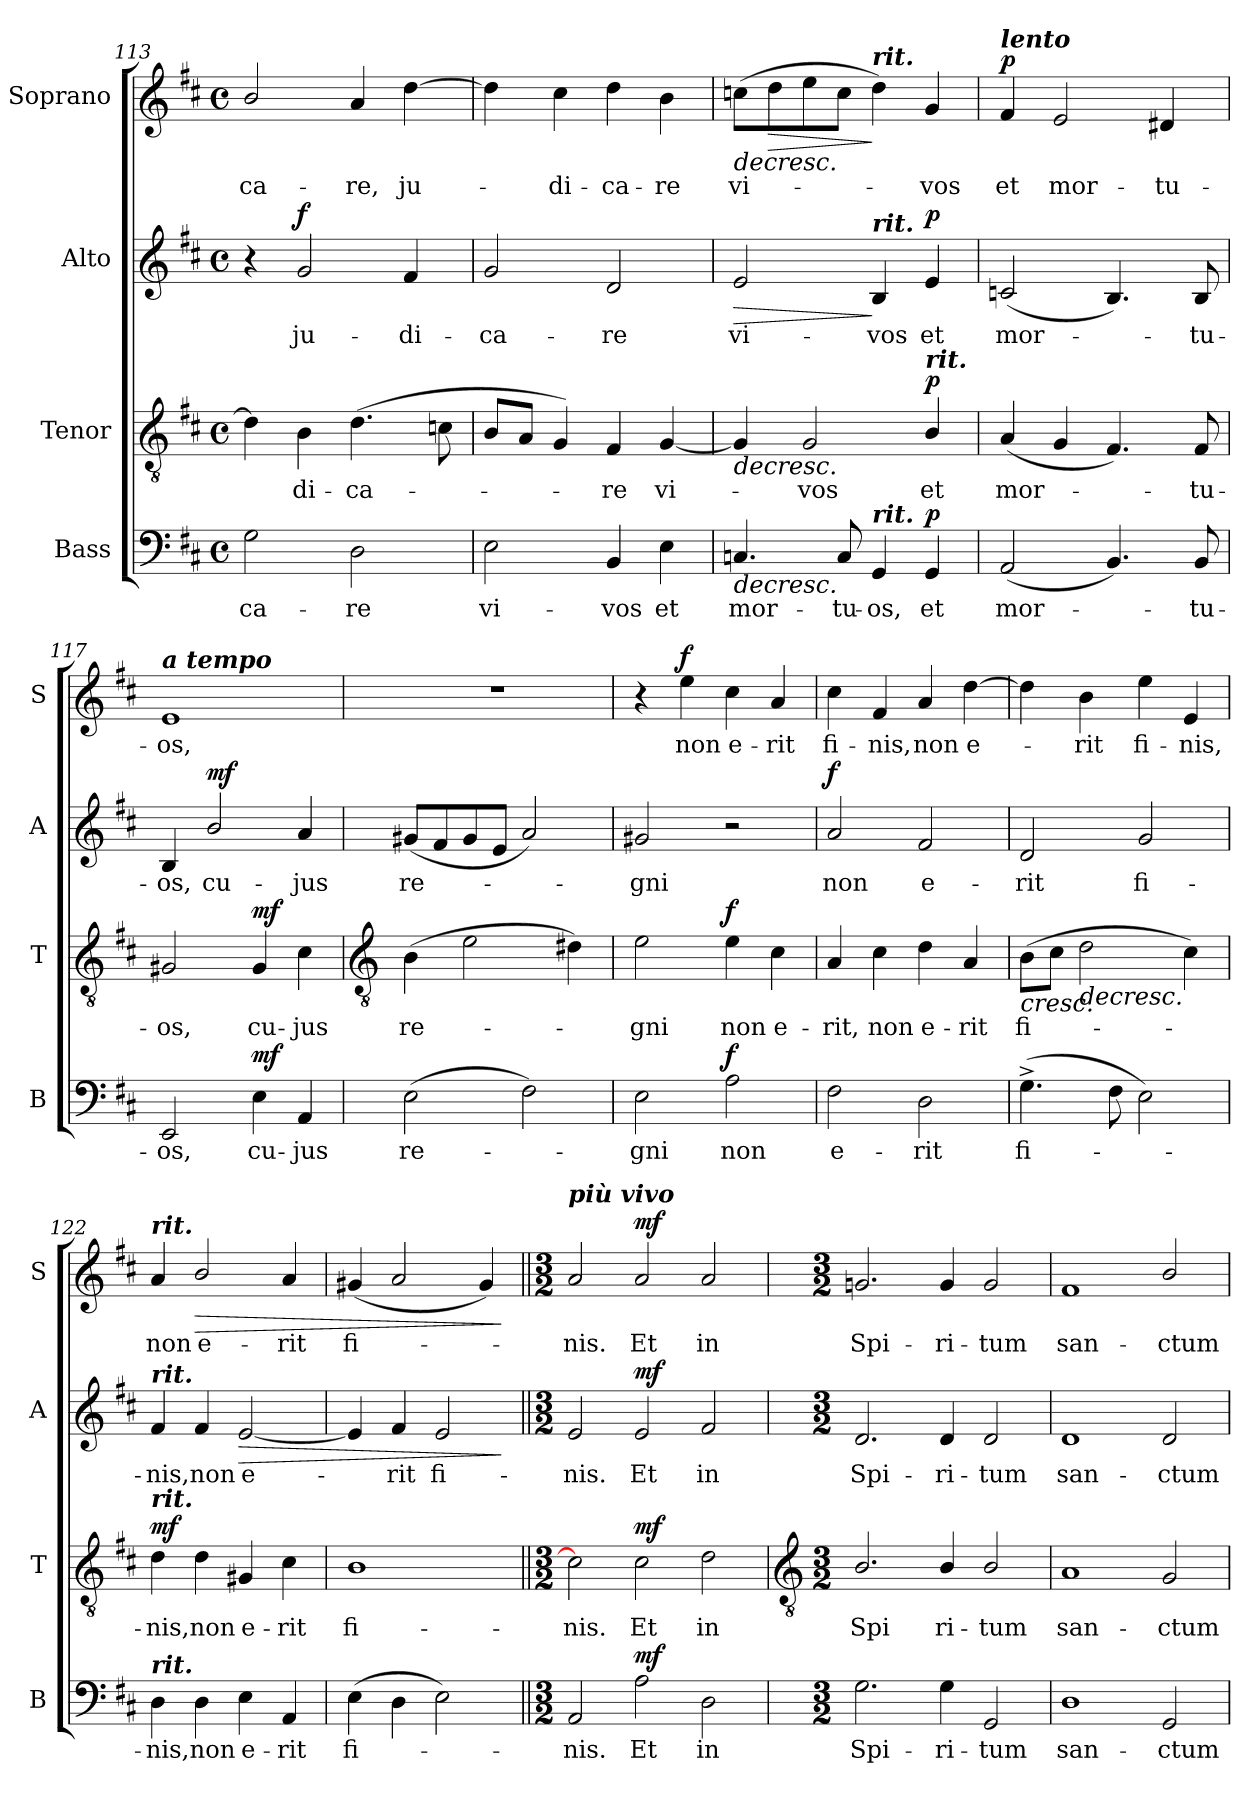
**kern	**text	**dynam	**kern	**text	**dynam	**kern	**text	**dynam	**kern	**text	**dynam
*part4	*part4	*part4	*part3	*part3	*part3	*part2	*part2	*part2	*part1	*part1	*part1
*staff4	*staff4	*staff4	*staff3	*staff3	*staff3	*staff2	*staff2	*staff2	*staff1	*staff1	*staff1
*I"Bass	*	*	*I"Tenor	*	*	*I"Alto	*	*	*I"Soprano	*	*
*I'B	*	*	*I'T	*	*	*I'A	*	*	*I'S	*	*
*clefF4	*	*	*clefGv2	*	*	*clefG2	*	*	*clefG2	*	*
*k[f#c#]	*	*	*k[f#c#]	*	*	*k[f#c#]	*	*	*k[f#c#]	*	*
*D:	*	*	*D:	*	*	*D:	*	*	*D:	*	*
*M4/4	*	*	*M4/4	*	*	*M4/4	*	*	*M4/4	*	*
*met(c)	*	*	*met(c)	*	*	*met(c)	*	*	*met(c)	*	*
=113	=113	=113	=113	=113	=113	=113	=113	=113	=113	=113	=113
!	!LO:LY:b	!	!	!	!	!	!	!	!	!LO:LY:b	!
2G	-ca-	.	4d]	.	.	4r	.	.	2b/	-ca-	.
!	!	!	!	!LO:LY:b	!	!	!LO:LY:b	!LO:DY:b	!	!	!
.	.	.	4B	di-	.	2g	ju-	f	.	.	.
!	!LO:LY:b	!	!	!LO:LY:b	!	!	!	!	!	!LO:LY:b	!
2D	-re	.	(<4.d	-ca-	.	.	.	.	4a	-re,	.
!	!	!	!	!	!	!	!LO:LY:b	!	!	!LO:LY:b	!
.	.	.	.	.	.	4f#	-di-	.	[4dd	ju-	.
.	.	.	8cn	.	.	.	.	.	.	.	.
=114	=114	=114	=114	=114	=114	=114	=114	=114	=114	=114	=114
!	!LO:LY:b	!	!	!	!	!	!LO:LY:b	!	!	!	!
2E	vi-	.	8BL	.	.	2g	-ca-	.	4dd]	.	.
.	.	.	8AJ	.	.	.	.	.	.	.	.
!	!	!	!	!	!	!	!	!	!	!LO:LY:b	!
.	.	.	4G)	.	.	.	.	.	4cc#	di-	.
!	!LO:LY:b	!	!	!LO:LY:b	!	!	!LO:LY:b	!	!	!LO:LY:b	!
4BB	-vos	.	4F#	re	.	2d	-re	.	4dd	-ca-	.
!	!LO:LY:b	!	!	!LO:LY:b	!	!	!	!	!	!LO:LY:b	!
4E	et	.	[4G	vi-	.	.	.	.	4b	-re	.
=115	=115	=115	=115	=115	=115	=115	=115	=115	=115	=115	=115
!	!LO:LY:b	!LO:HP:b	!	!	!LO:HP:b	!	!LO:LY:b	!LO:HP:b	!	!LO:LY:b	!LO:HP:b
4.Cn	mor-	>	4G]	.	>	2e	vi-	>	(>8ccnL	vi-	>
!	!	!	!	!	!	!	!	!	!	!	!LO:HP:b
.	.	.	.	.	.	.	.	.	8dd	.	>
!	!	!	!	!LO:LY:b	!	!	!	!	!	!	!
.	.	.	2G	vos	.	.	.	.	8ee	.	.
!	!LO:LY:b	!	!	!	!	!	!	!	!	!	!
8C	-tu-	.	.	.	.	.	.	.	8ccJ	.	.
!	!	!	!	!	!	!	!	!	!LO:TX:a:Bi:t=rit.	!	!
!	!	!	!	!	!	!LO:TX:a:Bi:t=rit.	!	!	!	!	!
!LO:TX:a:Bi:t=rit.	!	!	!	!	!	!	!	!	!	!	!
!	!LO:LY:b	!	!	!	!	!	!LO:LY:b	!	!	!	!
4GG	-os,	.	.	.	.	4B	-vos	]	4dd)	.	] ]
!	!	!	!LO:TX:a:Bi:t=rit.	!	!	!	!	!	!	!	!
!	!LO:LY:b	!LO:DY:b	!	!LO:LY:b	!LO:DY:b	!	!LO:LY:b	!LO:DY:b	!	!LO:LY:b	!
4GG	et	p	4B/	et	p	4e	et	p	4g	vos	.
=116	=116	=116	=116	=116	=116	=116	=116	=116	=116	=116	=116
!	!	!	!	!	!	!	!	!	!LO:TX:a:Bi:t=lento	!	!
!	!LO:LY:b	!	!	!LO:LY:b	!	!	!LO:LY:b	!	!	!LO:LY:b	!LO:DY:b
(<2AA	mor-	.	(<4A	mor-	.	(<2cn	mor-	.	4f#	et	p
!	!	!	!	!	!	!	!	!	!	!LO:LY:b	!
.	.	.	4G	.	.	.	.	.	2e	mor-	.
4.BB)	.	.	4.F#)	.	.	4.B)	.	.	.	.	.
!	!	!	!	!	!	!	!	!	!	!LO:LY:b	!
.	.	.	.	.	.	.	.	.	4d#X	-tu-	.
!	!LO:LY:b	!	!	!LO:LY:b	!	!	!LO:LY:b	!	!	!	!
8BB	tu-	.	8F#	tu-	.	8B	tu-	.	.	.	.
=117	=117	=117	=117	=117	=117	=117	=117	=117	=117	=117	=117
!	!	!	!	!	!	!	!	!	!LO:TX:a:Bi:t=a tempo	!	!
!	!LO:LY:b	!	!	!LO:LY:b	!	!	!LO:LY:b	!	!	!LO:LY:b	!
2EE	-os,	.	2G#X	-os,	.	4B	-os,	.	1e	-os,	.
!	!	!	!	!	!	!	!LO:LY:b	!LO:DY:b	!	!	!
.	.	.	.	.	.	2b/	cu-	mf	.	.	.
!	!LO:LY:b	!LO:DY:b	!	!LO:LY:b	!LO:DY:b	!	!	!	!	!	!
4E	cu-	mf	4G#	cu-	mf	.	.	.	.	.	.
!	!LO:LY:b	!	!	!LO:LY:b	!	!	!LO:LY:b	!	!	!	!
4AA	-jus	.	4c#	-jus	.	4a	-jus	.	.	.	.
!!LO:LB:g=z
=118	=118	=118	=118	=118	=118	=118	=118	=118	=118	=118	=118
*	*	*	*clefGv2	*	*	*	*	*	*	*	*
!	!LO:LY:b	!	!	!LO:LY:b	!	!	!LO:LY:b	!	!	!	!
(>2E	re-	.	(>4B	re-	.	(<8g#XL	re-	.	1r	.	.
.	.	.	.	.	.	8f#	.	.	.	.	.
.	.	.	2e	.	.	8g#	.	.	.	.	.
.	.	.	.	.	.	8eJ	.	.	.	.	.
2F#)	.	.	.	.	.	2a)	.	.	.	.	.
.	.	.	4d#X)	.	.	.	.	.	.	.	.
=119	=119	=119	=119	=119	=119	=119	=119	=119	=119	=119	=119
!	!LO:LY:b	!	!	!LO:LY:b	!	!	!LO:LY:b	!	!	!	!
2E	gni	.	2e	gni	.	2g#X	gni	.	4r	.	.
!	!	!	!	!	!	!	!	!	!	!LO:LY:b	!LO:DY:b
.	.	.	.	.	.	.	.	.	4ee	non	f
!	!LO:LY:b	!LO:DY:b	!	!LO:LY:b	!LO:DY:b	!	!	!	!	!LO:LY:b	!
2A	non	f	4e	non	f	2r	.	.	4cc#	e-	.
!	!	!	!	!LO:LY:b	!	!	!	!	!	!LO:LY:b	!
.	.	.	4c#	e-	.	.	.	.	4a	-rit	.
=120	=120	=120	=120	=120	=120	=120	=120	=120	=120	=120	=120
!	!LO:LY:b	!	!	!LO:LY:b	!	!	!LO:LY:b	!LO:DY:b	!	!LO:LY:b	!
2F#	e-	.	4A	-rit,	.	2a	non	f	4cc#	fi-	.
!	!	!	!	!LO:LY:b	!	!	!	!	!	!LO:LY:b	!
.	.	.	4c#	non	.	.	.	.	4f#	-nis,	.
!	!LO:LY:b	!	!	!LO:LY:b	!	!	!LO:LY:b	!	!	!LO:LY:b	!
2D	-rit	.	4d	e-	.	2f#	e-	.	4a	non	.
!	!	!	!	!LO:LY:b	!	!	!	!	!	!LO:LY:b	!
.	.	.	4A	-rit	.	.	.	.	[4dd	e-	.
=121	=121	=121	=121	=121	=121	=121	=121	=121	=121	=121	=121
!	!LO:LY:b	!	!	!LO:LY:b	!LO:HP:b	!	!LO:LY:b	!	!	!	!
(>4.G^	fi-	.	(>8BL	fi-	<	2d	-rit	.	4dd]	.	.
.	.	.	8c#J	.	.	.	.	.	.	.	.
!	!	!	!	!	!LO:HP:n=1:b	!	!	!	!	!LO:LY:b	!
.	.	.	2d	.	] >	.	.	.	4b	rit	.
8F#	.	.	.	.	.	.	.	.	.	.	.
!	!	!	!	!	!	!	!LO:LY:b	!	!	!LO:LY:b	!
2E)	.	.	.	.	.	2g	fi-	.	4ee	fi-	.
!	!	!	!	!	!	!	!	!	!	!LO:LY:b	!
.	.	.	4c#)	.	.	.	.	.	4e	-nis,	.
.	.	.	.	.	[	.	.	.	.	.	.
=122	=122	=122	=122	=122	=122	=122	=122	=122	=122	=122	=122
!	!	!	!	!	!	!	!	!	!LO:TX:a:Bi:t=rit.	!	!
!	!	!	!	!	!	!LO:TX:a:Bi:t=rit.	!	!	!	!	!
!	!	!	!LO:TX:a:Bi:t=rit.	!	!	!	!	!	!	!	!
!LO:TX:a:Bi:t=rit.	!	!	!	!	!	!	!	!	!	!	!
!	!LO:LY:b	!	!	!LO:LY:b	!LO:DY:b	!	!LO:LY:b	!	!	!LO:LY:b	!
4D	nis,	.	4d	nis,	mf	4f#	-nis,	.	4a	non	.
!	!LO:LY:b	!	!	!LO:LY:b	!	!	!LO:LY:b	!	!	!LO:LY:b	!LO:HP:b
4D	non	.	4d	non	.	4f#	non	.	2b/	e-	>
!	!LO:LY:b	!	!	!LO:LY:b	!	!	!LO:LY:b	!LO:HP:b	!	!	!
4E	e-	.	4G#X	e-	.	[2e	e-	>	.	.	.
!	!LO:LY:b	!	!	!LO:LY:b	!	!	!	!	!	!LO:LY:b	!
4AA	-rit	.	4c#	-rit	.	.	.	.	4a	-rit	.
=123	=123	=123	=123	=123	=123	=123	=123	=123	=123	=123	=123
!	!LO:LY:b	!	!	!LO:LY:b	!	!	!	!	!	!LO:LY:b	!
(>4E	fi-	.	1B	fi-	.	4e]	.	.	(<4g#X	fi-	.
!	!	!	!	!	!	!	!LO:LY:b	!	!	!	!
4D	.	.	.	.	.	4f#	rit	.	2a	.	.
!	!	!	!	!	!	!	!LO:LY:b	!	!	!	!
2E)	.	.	.	.	.	2e	fi-	.	.	.	.
.	.	.	.	.	.	.	.	.	4g#)	.	.
.	.	]	.	.	]	.	.	]	.	.	]
=124||	=124||	=124||	=124||	=124||	=124||	=124||	=124||	=124||	=124||	=124||	=124||
*M3/2	*	*	*M3/2	*	*	*M3/2	*	*	*M3/2	*	*
!	!	!	!	!	!	!	!	!	!LO:TX:a:Bi:t=più vivo	!	!
!	!LO:LY:b	!	!	!LO:LY:b	!	!	!LO:LY:b	!	!	!LO:LY:b	!
2AA	nis.	.	2c#]	-nis.	.	2e	-nis.	.	2a	nis.	.
!	!LO:LY:b	!LO:DY:b	!	!LO:LY:b	!LO:DY:b	!	!LO:LY:b	!LO:DY:b	!	!LO:LY:b	!LO:DY:b
2A	Et	mf	2c#	Et	mf	2e	Et	mf	2a	Et	mf
!	!LO:LY:b	!	!	!LO:LY:b	!	!	!LO:LY:b	!	!	!LO:LY:b	!
2D	in	.	2d	in	.	2f#	in	.	2a	in	.
!!LO:LB:g=z
=125	=125	=125	=125	=125	=125	=125	=125	=125	=125	=125	=125
*	*	*	*clefGv2	*	*	*	*	*	*	*	*
*M3/2	*	*	*M3/2	*	*	*M3/2	*	*	*M3/2	*	*
!	!LO:LY:b	!	!	!LO:LY:b	!	!	!LO:LY:b	!	!	!LO:LY:b	!
2.G	Spi-	.	2.B/	Spi	.	2.d	Spi-	.	2.gn	Spi-	.
!	!LO:LY:b	!	!	!LO:LY:b	!	!	!LO:LY:b	!	!	!LO:LY:b	!
4G	-ri-	.	4B/	ri-	.	4d	-ri-	.	4g	-ri-	.
!	!LO:LY:b	!	!	!LO:LY:b	!	!	!LO:LY:b	!	!	!LO:LY:b	!
2GG	-tum	.	2B/	-tum	.	2d	-tum	.	2g	-tum	.
=126	=126	=126	=126	=126	=126	=126	=126	=126	=126	=126	=126
!	!LO:LY:b	!	!	!LO:LY:b	!	!	!LO:LY:b	!	!	!LO:LY:b	!
1D	san-	.	1A	san-	.	1d	san-	.	1f#	san-	.
!	!LO:LY:b	!	!	!LO:LY:b	!	!	!LO:LY:b	!	!	!LO:LY:b	!
2GG	-ctum	.	2G	-ctum	.	2d	-ctum	.	2b/	-ctum	.
=	=	=	=	=	=	=	=	=	=	=	=
*-	*-	*-	*-	*-	*-	*-	*-	*-	*-	*-	*-
